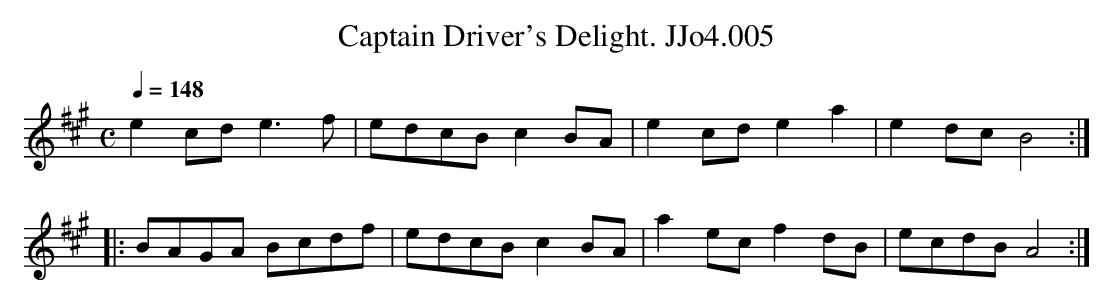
X:1
T:Captain Driver's Delight. JJo4.005
M:C
L:1/8
Q:1/4=148
K:A
e2cde3f|edcBc2BA|e2cde2a2|e2dcB4:|
|:BAGA Bcdf|edcBc2BA|a2ecf2dB|ecdBA4:|
